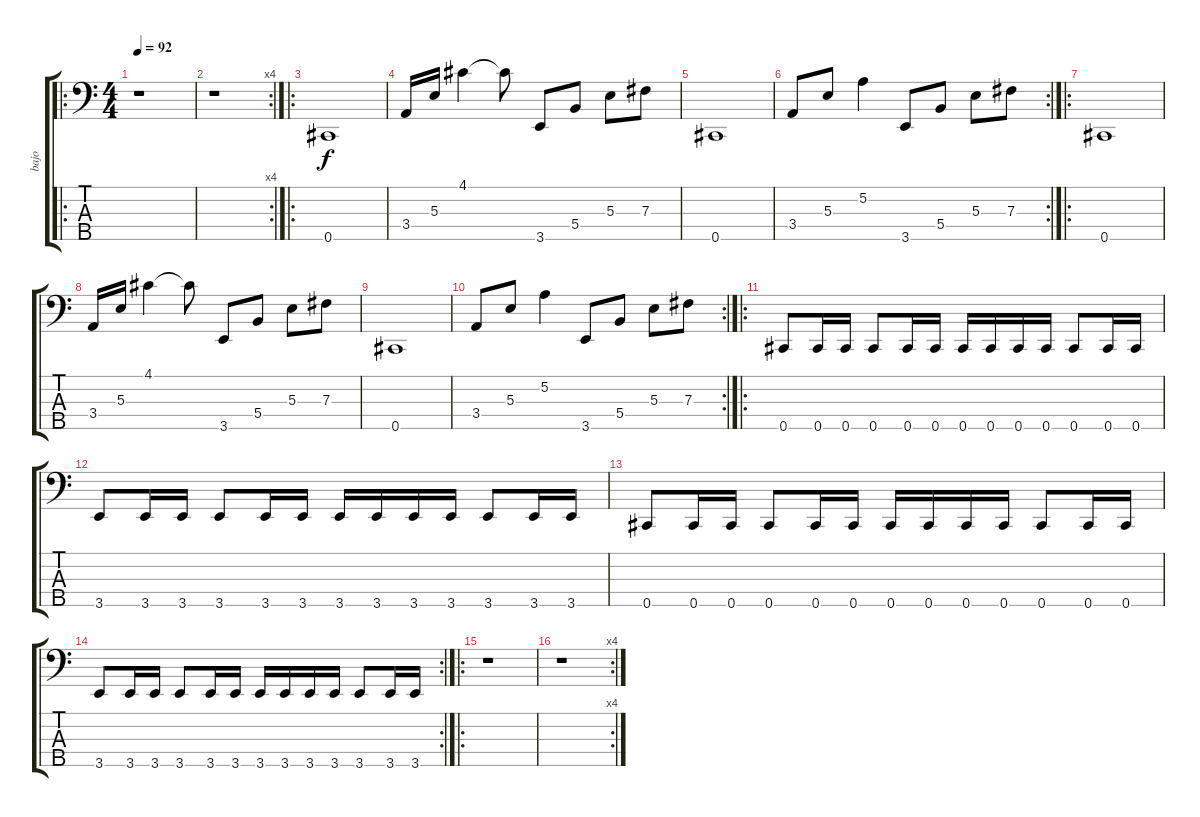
\track ("bajo" "bajo") {instrument electricbassfinger}
\staff {score tabs}
\tuning (A2 E2 B1 Gb1 Db1) {hide}
\ro
\ts (4 4)
\tempo 92
\clef f4
\ks c
r.1{dy f instrument electricbassfinger} |
\rc 4
r.1 |
\ro
0.5.1 |
3.4.16 5.3.16 4.1.4 4.1{t}.8 3.5.8 5.4.8 5.3.8 7.3.8 |
0.5.1 |
\rc 2
3.4.8 5.3.8 5.2.4 3.5.8 5.4.8 5.3.8 7.3.8 |
\ro
0.5.1 |
3.4.16 5.3.16 4.1.4 4.1{t}.8 3.5.8 5.4.8 5.3.8 7.3.8 |
0.5.1 |
\rc 2
3.4.8 5.3.8 5.2.4 3.5.8 5.4.8 5.3.8 7.3.8 |
\ro
0.5.8 0.5.16 0.5.16 0.5.8 0.5.16 0.5.16 0.5.16 0.5.16 0.5.16 0.5.16 0.5.8 0.5.16 0.5.16 |
3.5.8 3.5.16 3.5.16 3.5.8 3.5.16 3.5.16 3.5.16 3.5.16 3.5.16 3.5.16 3.5.8 3.5.16 3.5.16 |
0.5.8 0.5.16 0.5.16 0.5.8 0.5.16 0.5.16 0.5.16 0.5.16 0.5.16 0.5.16 0.5.8 0.5.16 0.5.16 |
\rc 2
3.5.8 3.5.16 3.5.16 3.5.8 3.5.16 3.5.16 3.5.16 3.5.16 3.5.16 3.5.16 3.5.8 3.5.16 3.5.16 |
\ro
r.1 |
\rc 4
r.1
